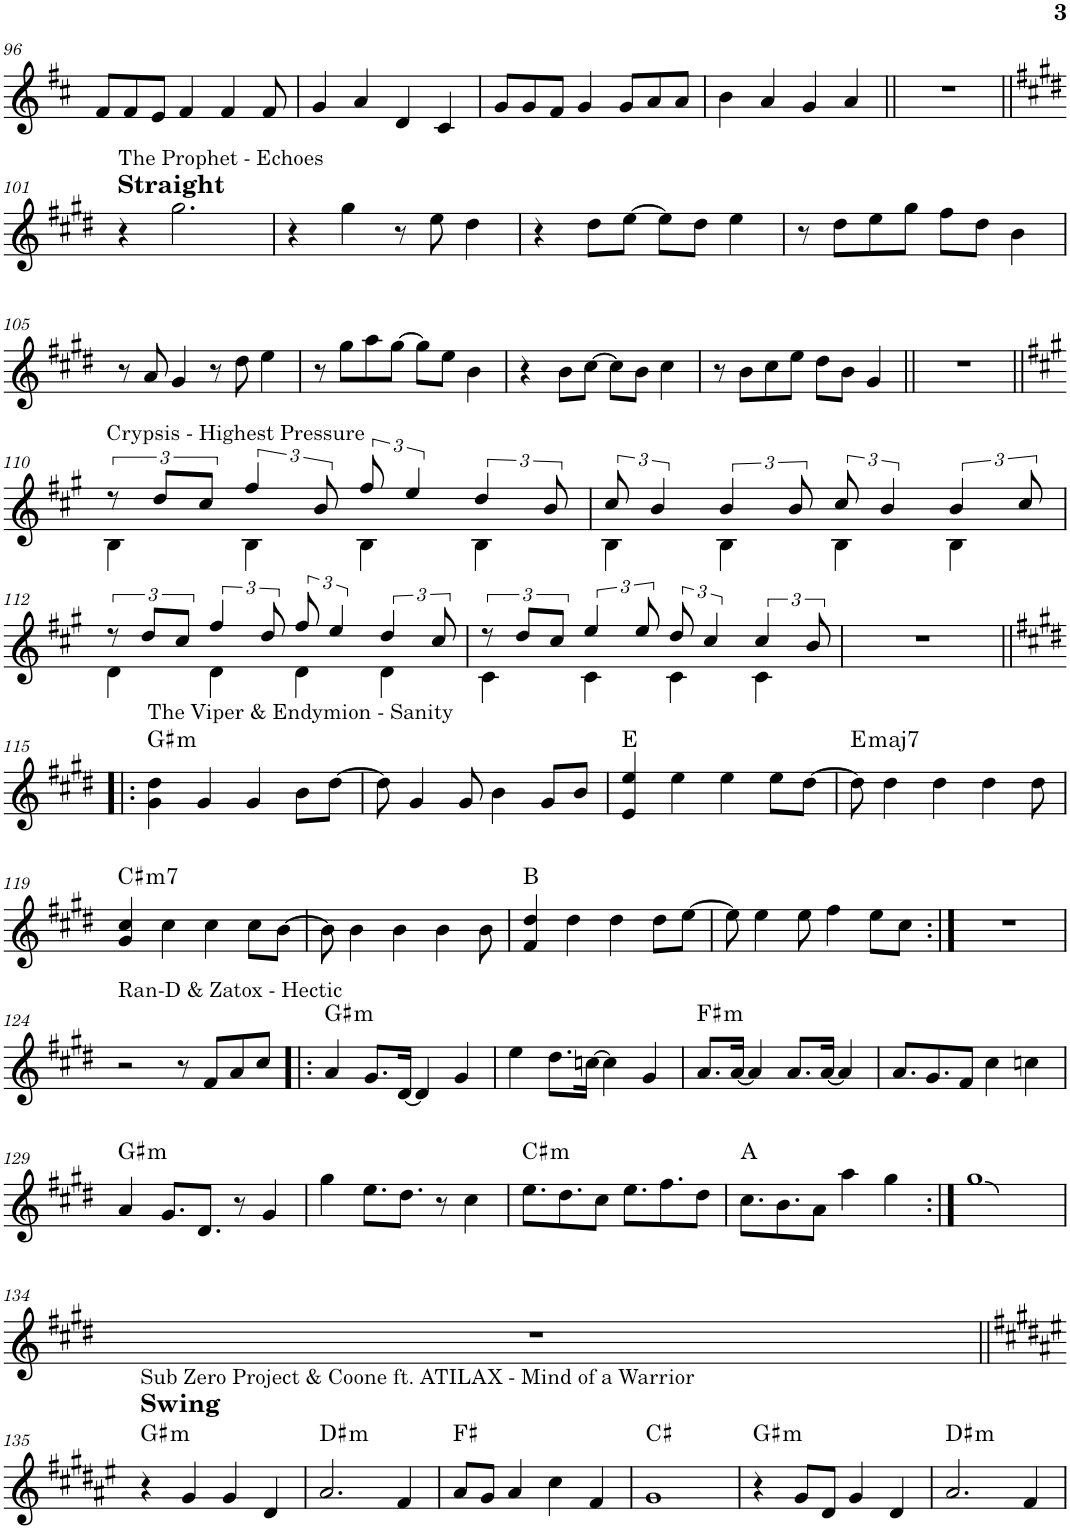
**kern	**harte
*part1	*part1
*staff1	*
*I"Bb Trumpet	*
*I'Bb Tpt.	*
!!LO:PB:g=z
*clefG2	*
*Trd1c2	*
*k[f#c#]	*
*M4/4	*
=96	=96
8f#/L	.
8f#/	.
8e/J	.
4f#/	.
4f#/	.
8f#/	.
=97	=97
4g/	.
4a/	.
4d/	.
4c#/	.
=98	=98
8g/L	.
8g/	.
8f#/J	.
4g/	.
8g/L	.
8a/	.
8a/J	.
=99	=99
4b\	.
4a/	.
4g/	.
4a/	.
=100||	=100||
1r	.
!!LO:LB:g=z
=101||	=101||
*k[f#c#g#d#]	*
!LO:TX:a:B:t=Straight	!
!LO:TX:a:t=The Prophet - Echoes	!
4r	.
2.gg#\	.
=102	=102
4r	.
4gg#\	.
8r	.
8ee\	.
4dd#\	.
=103	=103
4r	.
8dd#\L	.
[8ee\J	.
8ee\L]	.
8dd#\J	.
4ee\	.
=104	=104
8r	.
8dd#\L	.
8ee\	.
8gg#\J	.
8ff#\L	.
8dd#\J	.
4b\	.
!!LO:LB:g=z
=105	=105
8r	.
8a/	.
4g#/	.
8r	.
8dd#\	.
4ee\	.
=106	=106
8r	.
8gg#\L	.
8aa\	.
[8gg#\J	.
8gg#\L]	.
8ee\J	.
4b\	.
=107	=107
4r	.
8b\L	.
[8cc#\J	.
8cc#\L]	.
8b\J	.
4cc#\	.
=108	=108
8r	.
8b\L	.
8cc#\	.
8ee\J	.
8dd#\L	.
8b\J	.
4g#/	.
=109||	=109||
1r	.
!!LO:LB:g=z
=110||	=110||
*k[f#c#g#]	*
*^	*
!LO:TX:a:t=Crypsis - Highest Pressure	!	!
12r	4B\	.
12dd/L	.	.
12cc#/J	.	.
6ff#/	4B\	.
12b/	.	.
12ff#/	4B\	.
6ee/	.	.
6dd/	4B\	.
12b/	.	.
=111	=111	=111
12cc#/	4B\	.
6b/	.	.
6b/	4B\	.
12b/	.	.
12cc#/	4B\	.
6b/	.	.
6b/	4B\	.
12cc#/	.	.
!!LO:LB:g=z	!!
=112	=112	=112
12r	4d\	.
12dd/L	.	.
12cc#/J	.	.
6ff#/	4d\	.
12dd/	.	.
12ff#/	4d\	.
6ee/	.	.
6dd/	4d\	.
12cc#/	.	.
=113	=113	=113
12r	4c#\	.
12dd/L	.	.
12cc#/J	.	.
6ee/	4c#\	.
12ee/	.	.
12dd/	4c#\	.
6cc#/	.	.
6cc#/	4c#\	.
12b/	.	.
*v	*v	*
=114	=114
1r	.
!!LO:LB:g=z
=115!|:	=115!|:
*k[f#c#g#d#]	*
!LO:TX:a:t=The Viper & Endymion - Sanity	!LO:H:kt=m
4g#\ 4dd#\	G#:min
4g#/	.
4g#/	.
8b\L	.
[8dd#\J	.
=116	=116
8dd#\]	.
4g#/	.
8g#/	.
4b\	.
8g#/L	.
8b/J	.
=117	=117
4e/ 4ee/	E:maj
4ee\	.
4ee\	.
8ee\L	.
[8dd#\J	.
=118	=118
!	!LO:H:kt=maj7
8dd#\]	E:maj7
4dd#\	.
4dd#\	.
4dd#\	.
8dd#\	.
!!LO:LB:g=z
=119	=119
!	!LO:H:kt=m7
4g#/ 4cc#/	C#:min7
4cc#\	.
4cc#\	.
8cc#\L	.
[8b\J	.
=120	=120
8b\]	.
4b\	.
4b\	.
4b\	.
8b\	.
=121	=121
4f#/ 4dd#/	B:maj
4dd#\	.
4dd#\	.
8dd#\L	.
[8ee\J	.
=122	=122
8ee\]	.
4ee\	.
8ee\	.
4ff#\	.
8ee\L	.
8cc#\J	.
=123:|!	=123:|!
1r	.
!!LO:LB:g=z
=124	=124
!LO:TX:a:t=Ran-D & Zatox - Hectic	!
2r	.
8r	.
8f#/L	.
8a/	.
8cc#/J	.
=125!|:	=125!|:
!	!LO:H:kt=m
4a/	G#:min
8.g#/L	.
[16d#/Jk	.
4d#/]	.
4g#/	.
=126	=126
4ee\	.
8.dd#\L	.
[16ccn\Jk	.
4cc\]	.
4g#/	.
=127	=127
!	!LO:H:kt=m
8.a/L	F#:min
[16a/Jk	.
4a/]	.
8.a/L	.
[16a/Jk	.
4a/]	.
=128	=128
8.a/L	.
8.g#/	.
8f#/J	.
4cc#\	.
4ccn\	.
!!LO:LB:g=z
=129	=129
!	!LO:H:kt=m
4a/	G#:min
8.g#/L	.
8.d#/J	.
8r	.
4g#/	.
=130	=130
4gg#\	.
8.ee\L	.
8.dd#\J	.
8r	.
4cc#\	.
=131	=131
!	!LO:H:kt=m
8.ee\L	C#:min
8.dd#\	.
8cc#\J	.
8.ee\L	.
8.ff#\	.
8dd#\J	.
=132	=132
8.cc#\L	A:maj
8.b\	.
8a\J	.
4aa\	.
4gg#\	.
=133:|!	=133:|!
1gg#	.
!!LO:LB:g=z
=134	=134
1r	.
!!LO:LB:g=z
=135||	=135||
*k[f#c#g#d#a#e#]	*
!LO:TX:a:B:t=Swing	!
!LO:TX:a:t=Sub Zero Project & Coone ft. ATILAX - Mind of a Warrior	!LO:H:kt=m
4r	G#:min
4g#/	.
4g#/	.
4d#/	.
=136	=136
!	!LO:H:kt=m
2.a#/	D#:min
4f#/	.
=137	=137
8a#/L	F#:maj
8g#/J	.
4a#/	.
4cc#\	.
4f#/	.
=138	=138
1g#	C#:maj
=139	=139
!	!LO:H:kt=m
4r	G#:min
8g#/L	.
8d#/J	.
4g#/	.
4d#/	.
=140	=140
!	!LO:H:kt=m
2.a#/	D#:min
4f#/	.
=	=
*-	*-
